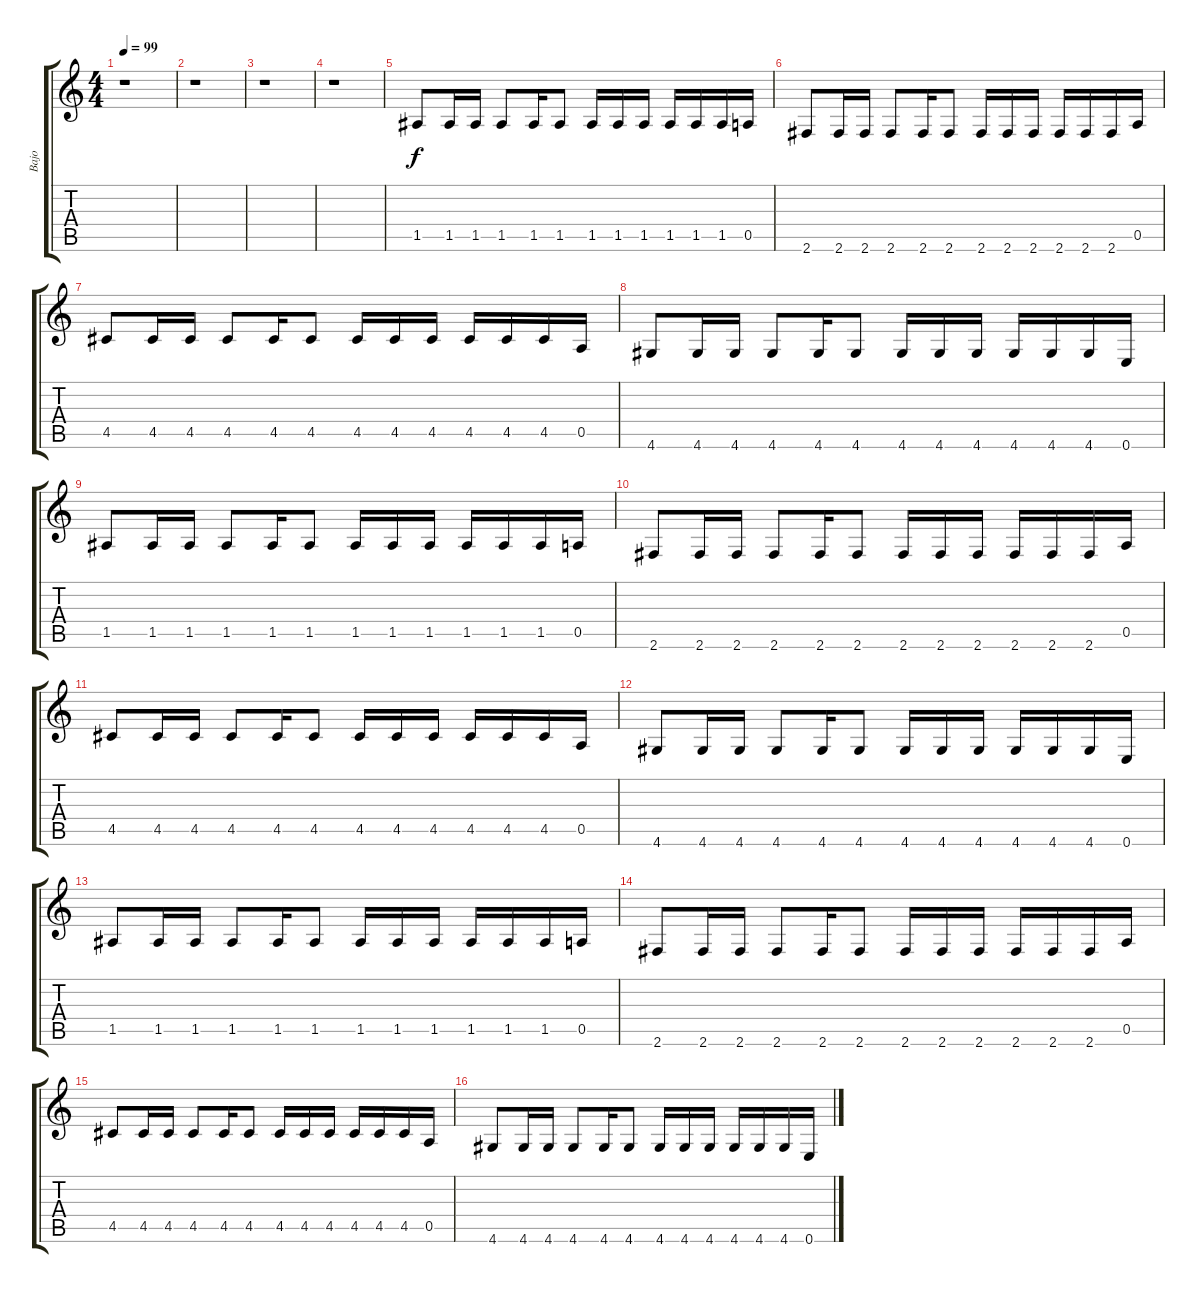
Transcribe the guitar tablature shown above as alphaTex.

\track ("Bajo" "Bajo") {instrument electricbasspick}
\staff {score tabs}
\tuning (E4 B3 G3 D3 A2 E2) {hide}
\ts (4 4)
\tempo 99
\clef g2
\ks c
r.1{dy f instrument electricbasspick} |
r.1 |
r.1 |
r.1 |
1.5.8 1.5.16 1.5.16 1.5.8 1.5.16 1.5.8 1.5.16 1.5.16 1.5.16 1.5.16 1.5.16 1.5.16 0.5.16 |
2.6.8 2.6.16 2.6.16 2.6.8 2.6.16 2.6.8 2.6.16 2.6.16 2.6.16 2.6.16 2.6.16 2.6.16 0.5.16 |
4.5.8 4.5.16 4.5.16 4.5.8 4.5.16 4.5.8 4.5.16 4.5.16 4.5.16 4.5.16 4.5.16 4.5.16 0.5.16 |
4.6.8 4.6.16 4.6.16 4.6.8 4.6.16 4.6.8 4.6.16 4.6.16 4.6.16 4.6.16 4.6.16 4.6.16 0.6.16 |
1.5.8 1.5.16 1.5.16 1.5.8 1.5.16 1.5.8 1.5.16 1.5.16 1.5.16 1.5.16 1.5.16 1.5.16 0.5.16 |
2.6.8 2.6.16 2.6.16 2.6.8 2.6.16 2.6.8 2.6.16 2.6.16 2.6.16 2.6.16 2.6.16 2.6.16 0.5.16 |
4.5.8 4.5.16 4.5.16 4.5.8 4.5.16 4.5.8 4.5.16 4.5.16 4.5.16 4.5.16 4.5.16 4.5.16 0.5.16 |
4.6.8 4.6.16 4.6.16 4.6.8 4.6.16 4.6.8 4.6.16 4.6.16 4.6.16 4.6.16 4.6.16 4.6.16 0.6.16 |
1.5.8 1.5.16 1.5.16 1.5.8 1.5.16 1.5.8 1.5.16 1.5.16 1.5.16 1.5.16 1.5.16 1.5.16 0.5.16 |
2.6.8 2.6.16 2.6.16 2.6.8 2.6.16 2.6.8 2.6.16 2.6.16 2.6.16 2.6.16 2.6.16 2.6.16 0.5.16 |
4.5.8 4.5.16 4.5.16 4.5.8 4.5.16 4.5.8 4.5.16 4.5.16 4.5.16 4.5.16 4.5.16 4.5.16 0.5.16 |
4.6.8 4.6.16 4.6.16 4.6.8 4.6.16 4.6.8 4.6.16 4.6.16 4.6.16 4.6.16 4.6.16 4.6.16 0.6.16
